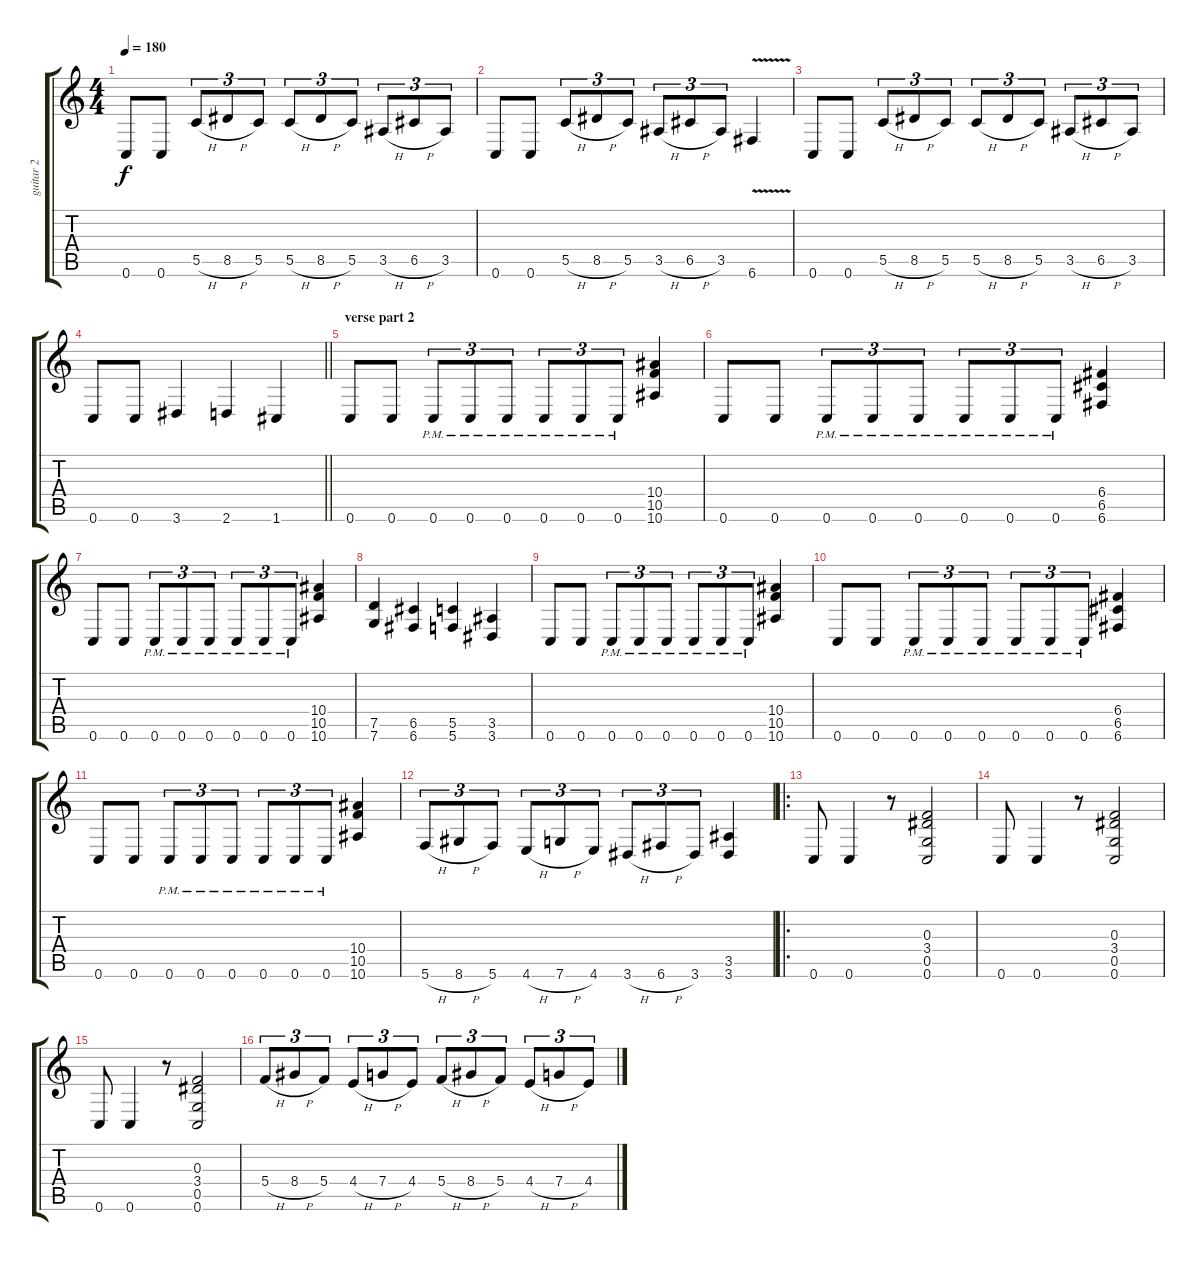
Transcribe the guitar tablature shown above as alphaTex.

\track ("guitar 2" "guitar 2") {instrument distortionguitar}
\staff {score tabs}
\tuning (D4 A3 F3 C3 G2 C2) {hide}
\ts (4 4)
\tempo 180
\clef g2
\ks c
0.6.8{dy f} 0.6.8 5.5{h}.8{tu (3 2)} 8.5{h}.8{tu (3 2)} 5.5.8{tu (3 2)} 5.5{h}.8{tu (3 2)} 8.5{h}.8{tu (3 2)} 5.5.8{tu (3 2)} 3.5{h}.8{tu (3 2)} 6.5{h}.8{tu (3 2)} 3.5.8{tu (3 2)} |
0.6.8 0.6.8 5.5{h}.8{tu (3 2)} 8.5{h}.8{tu (3 2)} 5.5.8{tu (3 2)} 3.5{h}.8{tu (3 2)} 6.5{h}.8{tu (3 2)} 3.5.8{tu (3 2)} 6.6{v}.4 |
0.6.8 0.6.8 5.5{h}.8{tu (3 2)} 8.5{h}.8{tu (3 2)} 5.5.8{tu (3 2)} 5.5{h}.8{tu (3 2)} 8.5{h}.8{tu (3 2)} 5.5.8{tu (3 2)} 3.5{h}.8{tu (3 2)} 6.5{h}.8{tu (3 2)} 3.5.8{tu (3 2)} |
\barLineRight lightlight
0.6.8 0.6.8 3.6.4 2.6.4 1.6.4 |
\section ("" "verse part 2")
0.6.8 0.6.8 0.6{pm}.8{tu (3 2)} 0.6{pm}.8{tu (3 2)} 0.6{pm}.8{tu (3 2)} 0.6{pm}.8{tu (3 2)} 0.6{pm}.8{tu (3 2)} 0.6{pm}.8{tu (3 2)} (10.4 10.5 10.6).4 |
0.6.8 0.6.8 0.6{pm}.8{tu (3 2)} 0.6{pm}.8{tu (3 2)} 0.6{pm}.8{tu (3 2)} 0.6{pm}.8{tu (3 2)} 0.6{pm}.8{tu (3 2)} 0.6{pm}.8{tu (3 2)} (6.4 6.5 6.6).4 |
0.6.8 0.6.8 0.6{pm}.8{tu (3 2)} 0.6{pm}.8{tu (3 2)} 0.6{pm}.8{tu (3 2)} 0.6{pm}.8{tu (3 2)} 0.6{pm}.8{tu (3 2)} 0.6{pm}.8{tu (3 2)} (10.4 10.5 10.6).4 |
(7.5 7.6).4 (6.5 6.6).4 (5.5 5.6).4 (3.5 3.6).4 |
0.6.8 0.6.8 0.6{pm}.8{tu (3 2)} 0.6{pm}.8{tu (3 2)} 0.6{pm}.8{tu (3 2)} 0.6{pm}.8{tu (3 2)} 0.6{pm}.8{tu (3 2)} 0.6{pm}.8{tu (3 2)} (10.4 10.5 10.6).4 |
0.6.8 0.6.8 0.6{pm}.8{tu (3 2)} 0.6{pm}.8{tu (3 2)} 0.6{pm}.8{tu (3 2)} 0.6{pm}.8{tu (3 2)} 0.6{pm}.8{tu (3 2)} 0.6{pm}.8{tu (3 2)} (6.4 6.5 6.6).4 |
0.6.8 0.6.8 0.6{pm}.8{tu (3 2)} 0.6{pm}.8{tu (3 2)} 0.6{pm}.8{tu (3 2)} 0.6{pm}.8{tu (3 2)} 0.6{pm}.8{tu (3 2)} 0.6{pm}.8{tu (3 2)} (10.4 10.5 10.6).4 |
5.6{h}.8{tu (3 2)} 8.6{h}.8{tu (3 2)} 5.6.8{tu (3 2)} 4.6{h}.8{tu (3 2)} 7.6{h}.8{tu (3 2)} 4.6.8{tu (3 2)} 3.6{h}.8{tu (3 2)} 6.6{h}.8{tu (3 2)} 3.6.8{tu (3 2)} (3.5 3.6).4 |
\ro
0.6.8 0.6.4 r.8 (0.3 3.4 0.5 0.6).2 |
0.6.8 0.6.4 r.8 (0.3 3.4 0.5 0.6).2 |
0.6.8 0.6.4 r.8 (0.3 3.4 0.5 0.6).2 |
5.4{h}.8{tu (3 2)} 8.4{h}.8{tu (3 2)} 5.4.8{tu (3 2)} 4.4{h}.8{tu (3 2)} 7.4{h}.8{tu (3 2)} 4.4.8{tu (3 2)} 5.4{h}.8{tu (3 2)} 8.4{h}.8{tu (3 2)} 5.4.8{tu (3 2)} 4.4{h}.8{tu (3 2)} 7.4{h}.8{tu (3 2)} 4.4.8{tu (3 2)}
